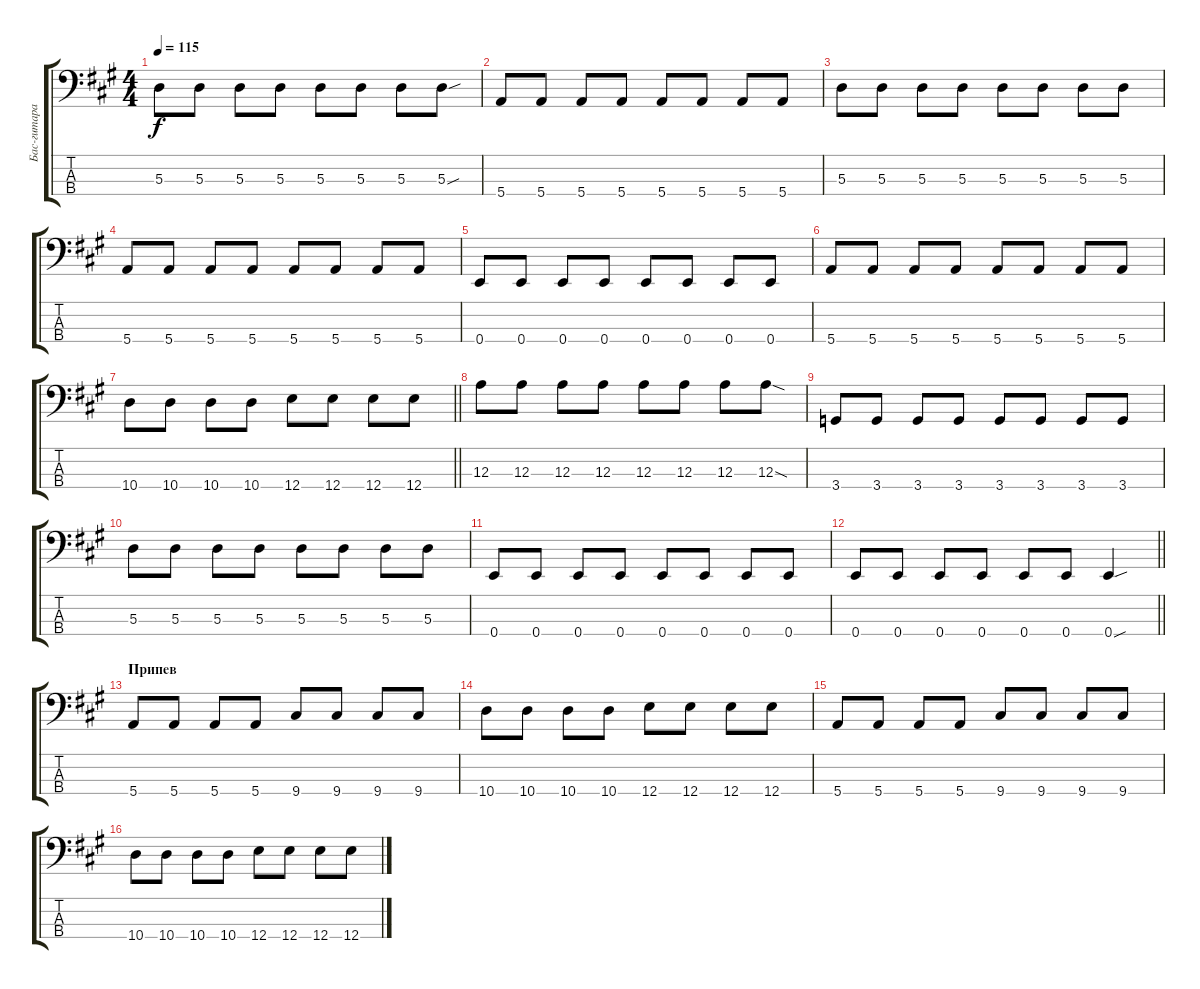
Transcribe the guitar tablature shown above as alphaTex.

\track ("Бас-гитара" "Бас-гитара") {instrument electricbassfinger}
\staff {score tabs}
\tuning (G2 D2 A1 E1) {hide}
\ts (4 4)
\tempo 115
\clef f4
\ks a
5.3.8{dy f} 5.3.8 5.3.8 5.3.8 5.3.8 5.3.8 5.3.8 5.3{sou}.8 |
5.4.8 5.4.8 5.4.8 5.4.8 5.4.8 5.4.8 5.4.8 5.4.8 |
5.3.8 5.3.8 5.3.8 5.3.8 5.3.8 5.3.8 5.3.8 5.3.8 |
5.4.8 5.4.8 5.4.8 5.4.8 5.4.8 5.4.8 5.4.8 5.4.8 |
0.4.8 0.4.8 0.4.8 0.4.8 0.4.8 0.4.8 0.4.8 0.4.8 |
5.4.8 5.4.8 5.4.8 5.4.8 5.4.8 5.4.8 5.4.8 5.4.8 |
\barLineRight lightlight
10.4.8 10.4.8 10.4.8 10.4.8 12.4.8 12.4.8 12.4.8 12.4.8 |
12.3.8 12.3.8 12.3.8 12.3.8 12.3.8 12.3.8 12.3.8 12.3{sod}.8 |
3.4.8 3.4.8 3.4.8 3.4.8 3.4.8 3.4.8 3.4.8 3.4.8 |
5.3.8 5.3.8 5.3.8 5.3.8 5.3.8 5.3.8 5.3.8 5.3.8 |
0.4.8 0.4.8 0.4.8 0.4.8 0.4.8 0.4.8 0.4.8 0.4.8 |
\barLineRight lightlight
0.4.8 0.4.8 0.4.8 0.4.8 0.4.8 0.4.8 0.4{sou}.4 |
\section ("" "Припев")
5.4.8 5.4.8 5.4.8 5.4.8 9.4.8 9.4.8 9.4.8 9.4.8 |
10.4.8 10.4.8 10.4.8 10.4.8 12.4.8 12.4.8 12.4.8 12.4.8 |
5.4.8 5.4.8 5.4.8 5.4.8 9.4.8 9.4.8 9.4.8 9.4.8 |
10.4.8 10.4.8 10.4.8 10.4.8 12.4.8 12.4.8 12.4.8 12.4.8
